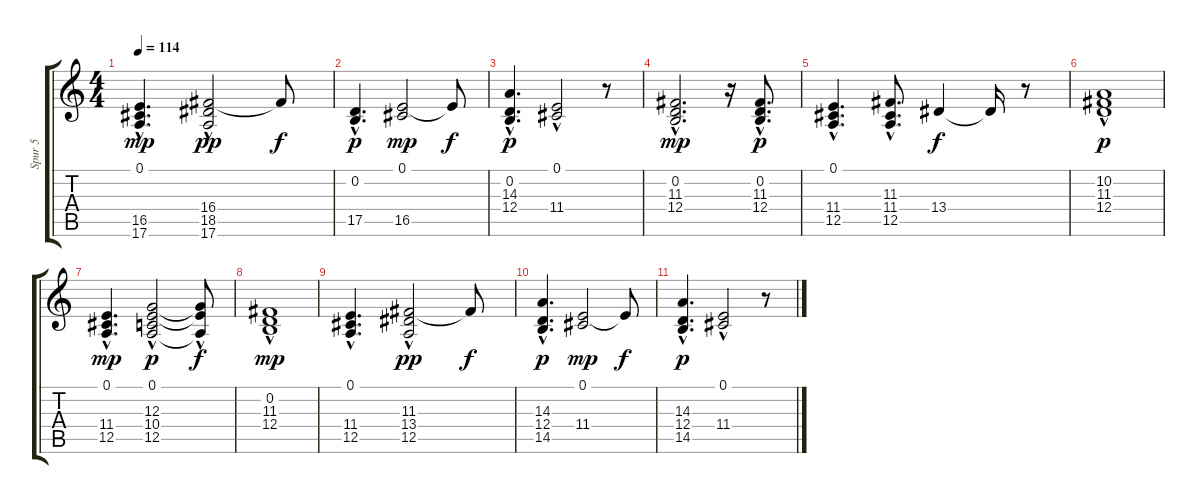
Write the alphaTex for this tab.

\track ("Spur 5" "Spur 5") {instrument electricpiano2}
\staff {score tabs}
\tuning (E4 B3 G3 D3 A2 E2) {hide}
\ts (4 4)
\tempo 114
\clef g2
\ks c
(0.1{hac} 16.5{hac} 17.6).4{d dy mp} (16.4 18.5{hac} 17.6).2{dy pp} 16.4{t}.8{dy f} |
(0.2{hac} 17.5).4{d dy p} (0.1 16.5).2{dy mp} 0.1{t}.8{dy f} |
(0.2{hac} 14.3{hac} 12.4).4{d dy p} (0.1 11.4{hac}).2 r.8 |
(0.2{hac} 11.3 12.4{hac}).2{d dy mp} r.16 (0.2 11.3{hac} 12.4{hac}).8{d dy p} |
(0.1{hac} 11.4 12.5).4{d} (11.3 11.4{hac} 12.5).8{d} 13.4.4{dy f} 13.4{t}.16 r.8 |
(10.2{hac} 11.3 12.4{hac}).1{dy p} |
(0.1 11.4{hac} 12.5).4{d dy mp} (0.1 12.3 10.4{hac} 12.5).2{dy p} (0.1{t} 12.3{t} 12.5{hac t}).8{dy f} |
(0.2{hac} 11.3 12.4{hac}).1{dy mp} |
(0.1{hac} 11.4{hac} 12.5).4{d} (11.3 13.4{hac} 12.5).2{dy pp} 11.3{t}.8{dy f} |
(14.3{hac} 12.4 14.5{hac}).4{d dy p} (0.1 11.4).2{dy mp} 0.1{t}.8{dy f} |
(14.3{hac} 12.4 14.5{hac}).4{d dy p} (0.1 11.4{hac}).2 r.8
